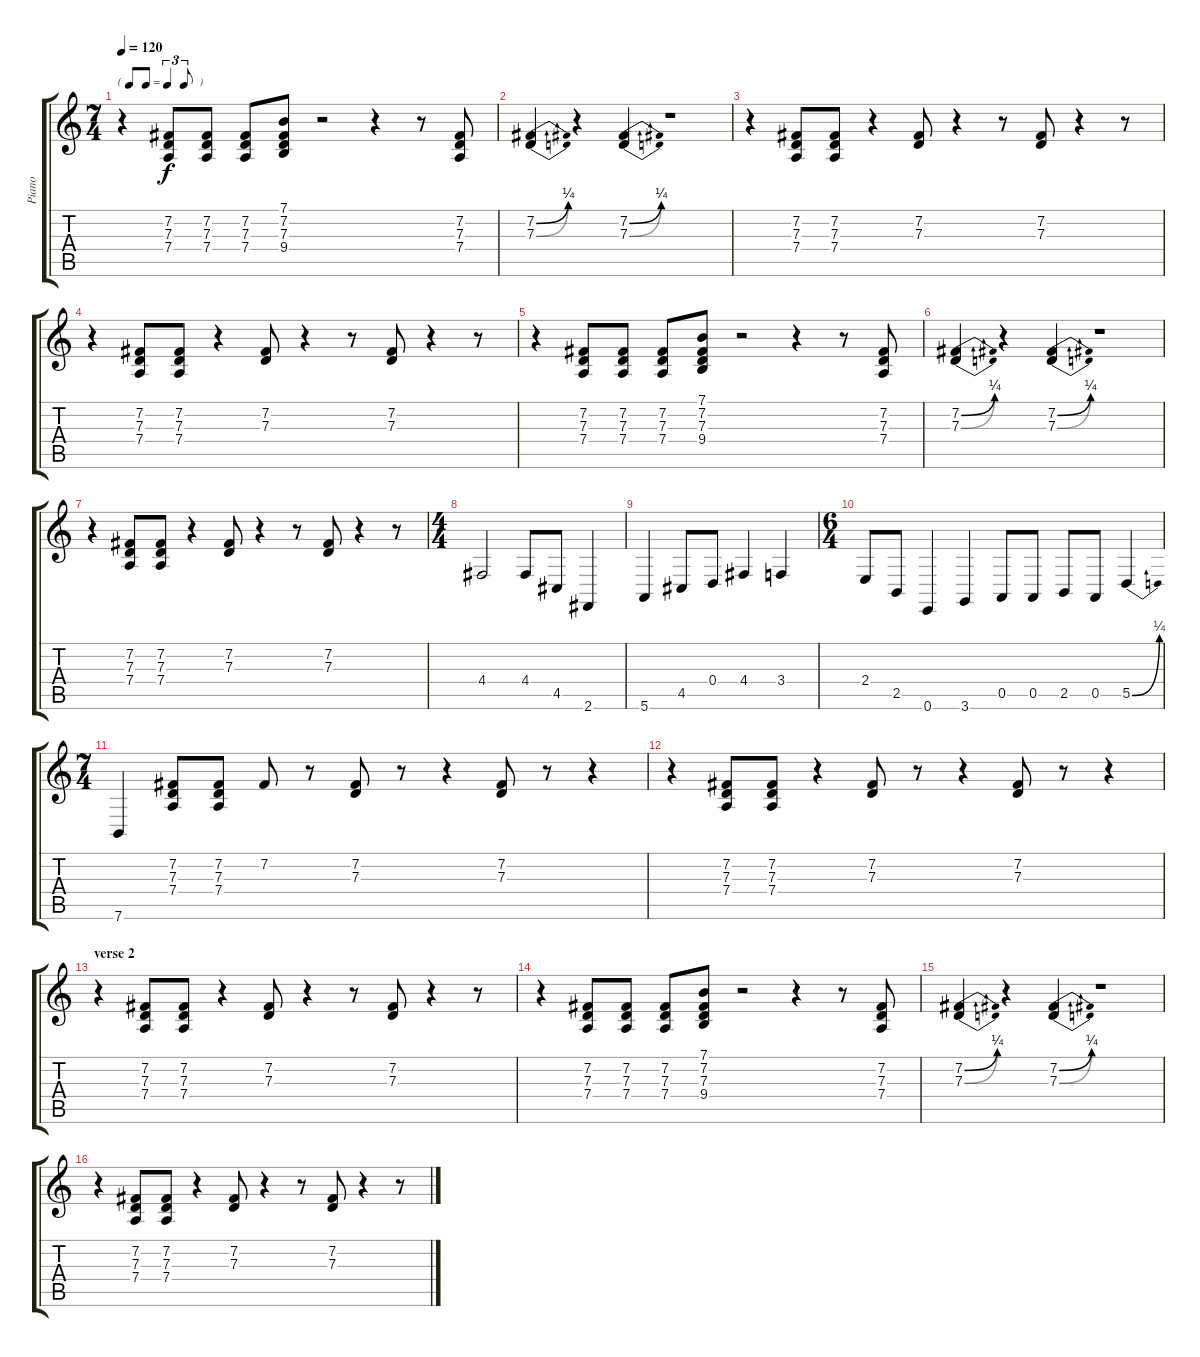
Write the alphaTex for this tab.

\track ("Piano" "Piano") {instrument electricpiano2}
\staff {score tabs}
\tuning (E4 B3 G3 D3 A2 E2) {hide}
\ts (7 4)
\tf triplet8th
\tempo 120
\clef g2
\ks c
r.4{dy f} (7.2 7.3 7.4).8 (7.2 7.3 7.4).8 (7.2 7.3 7.4).8 (7.1 7.2 7.3 9.4).8 r.2 r.4 r.8 (7.2 7.3 7.4).8 |
(7.2{be (bend 0 0 60 1)} 7.3{be (bend 0 0 60 1)}).4 r.4 (7.2{be (bend 0 0 60 1)} 7.3{be (bend 0 0 60 1)}).4 r.1 |
r.4 (7.2 7.3 7.4).8 (7.2 7.3 7.4).8 r.4 (7.2 7.3).8 r.4 r.8 (7.2 7.3).8 r.4 r.8 |
r.4 (7.2 7.3 7.4).8 (7.2 7.3 7.4).8 r.4 (7.2 7.3).8 r.4 r.8 (7.2 7.3).8 r.4 r.8 |
r.4 (7.2 7.3 7.4).8 (7.2 7.3 7.4).8 (7.2 7.3 7.4).8 (7.1 7.2 7.3 9.4).8 r.2 r.4 r.8 (7.2 7.3 7.4).8 |
(7.2{be (bend 0 0 60 1)} 7.3{be (bend 0 0 60 1)}).4 r.4 (7.2{be (bend 0 0 60 1)} 7.3{be (bend 0 0 60 1)}).4 r.1 |
r.4 (7.2 7.3 7.4).8 (7.2 7.3 7.4).8 r.4 (7.2 7.3).8 r.4 r.8 (7.2 7.3).8 r.4 r.8 |
\ts (4 4)
4.4.2 4.4.8 4.5.8 2.6.4 |
5.6.4 4.5.8 0.4.8 4.4.4 3.4.4 |
\ts (6 4)
2.4.8 2.5.8 0.6.4 3.6.4 0.5.8 0.5.8 2.5.8 0.5.8 5.5{be (bend 0 0 60 1)}.4 |
\ts (7 4)
7.6.4 (7.2 7.3 7.4).8 (7.2 7.3 7.4).8 7.2.8 r.8 (7.2 7.3).8 r.8 r.4 (7.2 7.3).8 r.8 r.4 |
r.4 (7.2 7.3 7.4).8 (7.2 7.3 7.4).8 r.4 (7.2 7.3).8 r.8 r.4 (7.2 7.3).8 r.8 r.4 |
\section ("" "verse 2")
r.4 (7.2 7.3 7.4).8 (7.2 7.3 7.4).8 r.4 (7.2 7.3).8 r.4 r.8 (7.2 7.3).8 r.4 r.8 |
r.4 (7.2 7.3 7.4).8 (7.2 7.3 7.4).8 (7.2 7.3 7.4).8 (7.1 7.2 7.3 9.4).8 r.2 r.4 r.8 (7.2 7.3 7.4).8 |
(7.2{be (bend 0 0 60 1)} 7.3{be (bend 0 0 60 1)}).4 r.4 (7.2{be (bend 0 0 60 1)} 7.3{be (bend 0 0 60 1)}).4 r.1 |
r.4 (7.2 7.3 7.4).8 (7.2 7.3 7.4).8 r.4 (7.2 7.3).8 r.4 r.8 (7.2 7.3).8 r.4 r.8
